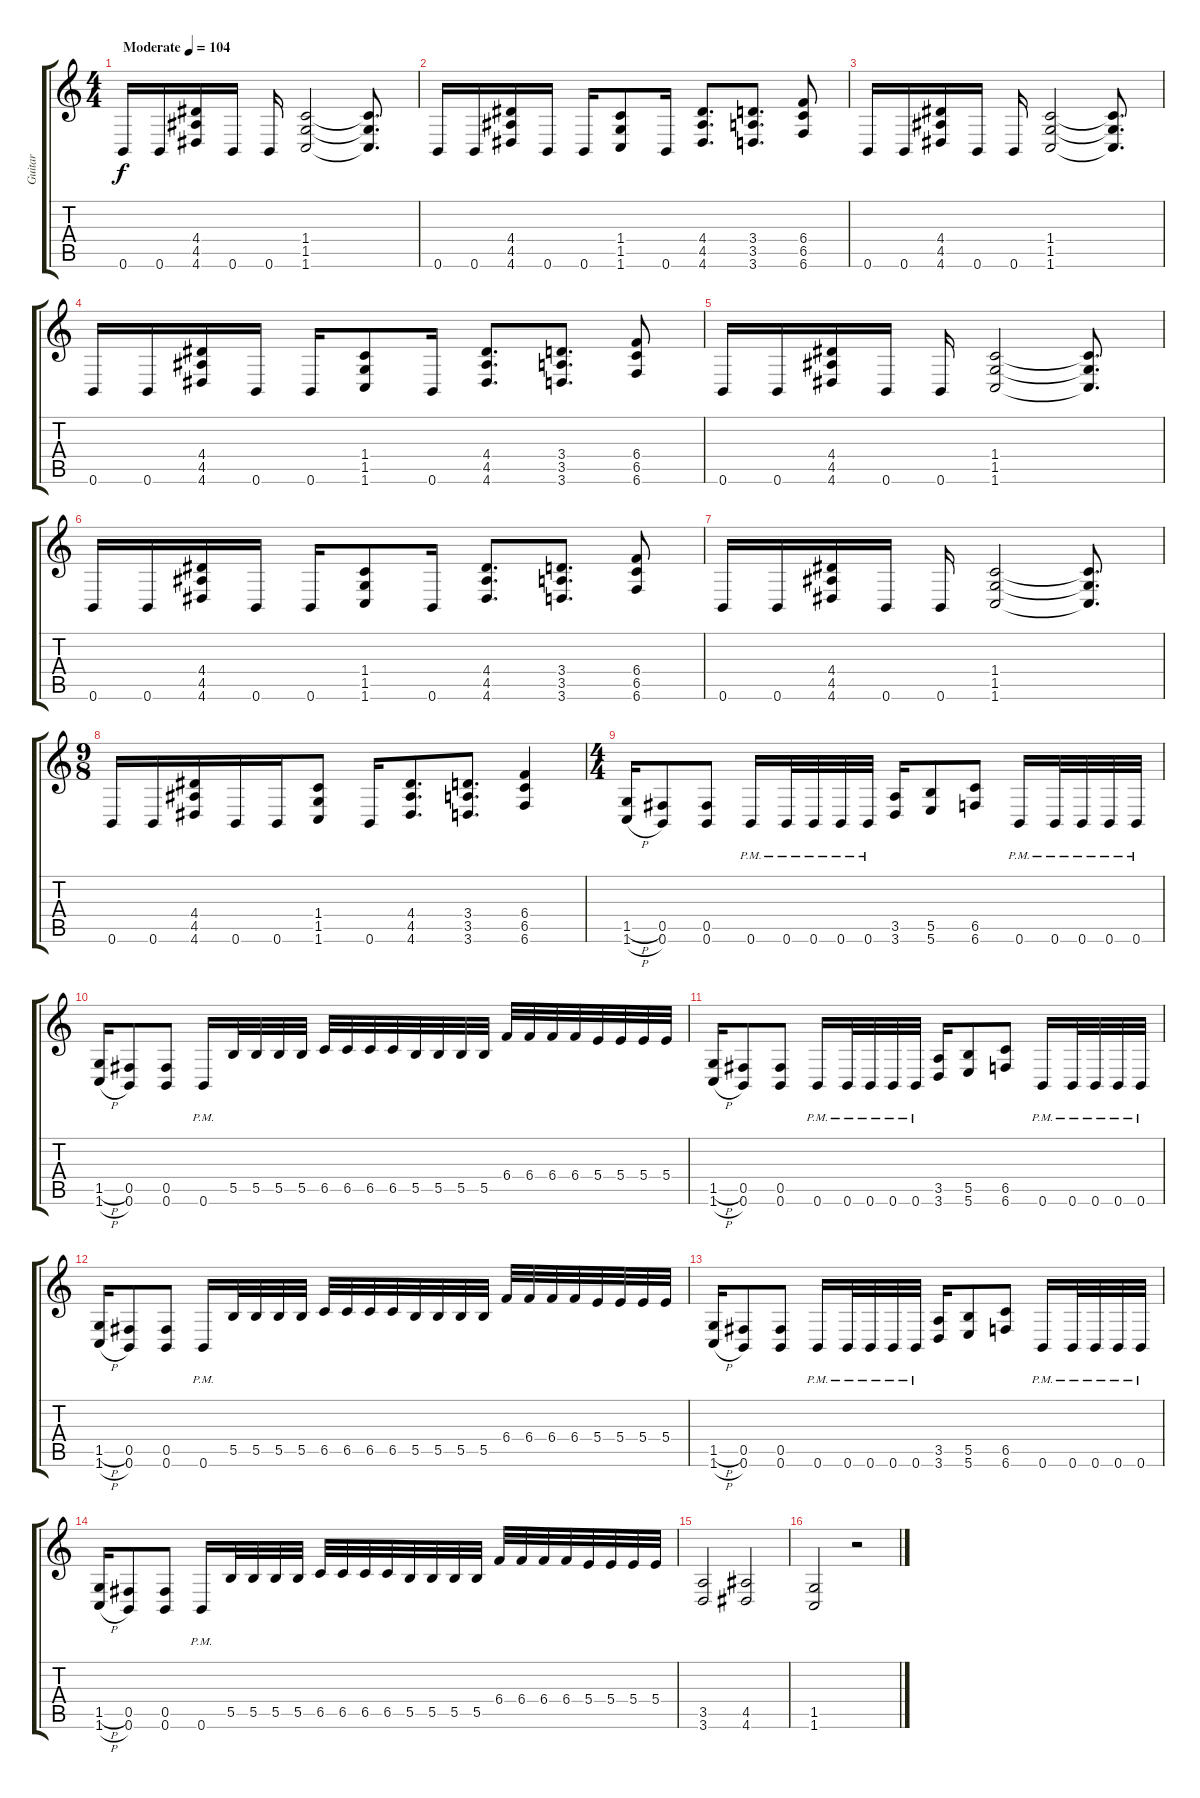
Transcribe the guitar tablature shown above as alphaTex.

\track ("Guitar" "Guitar") {instrument distortionguitar}
\staff {score tabs}
\tuning (Db4 Ab3 E3 B2 Gb2 B1) {hide}
\ts (4 4)
\tempo (104 "Moderate")
\clef g2
\ks c
0.6.16{dy f instrument distortionguitar} 0.6.16 (4.4 4.5 4.6).16 0.6.16 0.6.16 (1.4 1.5 1.6).2 (1.4{t} 1.5{t} 1.6{t}).8{d} |
0.6.16 0.6.16 (4.4 4.5 4.6).16 0.6.16 0.6.16 (1.4 1.5 1.6).8 0.6.16 (4.4 4.5 4.6).8{d} (3.4 3.5 3.6).8{d} (6.4 6.5 6.6).8 |
0.6.16 0.6.16 (4.4 4.5 4.6).16 0.6.16 0.6.16 (1.4 1.5 1.6).2 (1.4{t} 1.5{t} 1.6{t}).8{d} |
0.6.16 0.6.16 (4.4 4.5 4.6).16 0.6.16 0.6.16 (1.4 1.5 1.6).8 0.6.16 (4.4 4.5 4.6).8{d} (3.4 3.5 3.6).8{d} (6.4 6.5 6.6).8 |
0.6.16 0.6.16 (4.4 4.5 4.6).16 0.6.16 0.6.16 (1.4 1.5 1.6).2 (1.4{t} 1.5{t} 1.6{t}).8{d} |
0.6.16 0.6.16 (4.4 4.5 4.6).16 0.6.16 0.6.16 (1.4 1.5 1.6).8 0.6.16 (4.4 4.5 4.6).8{d} (3.4 3.5 3.6).8{d} (6.4 6.5 6.6).8 |
0.6.16 0.6.16 (4.4 4.5 4.6).16 0.6.16 0.6.16 (1.4 1.5 1.6).2 (1.4{t} 1.5{t} 1.6{t}).8{d} |
\ts (9 8)
0.6.16 0.6.16 (4.4 4.5 4.6).16 0.6.16 0.6.16 (1.4 1.5 1.6).8 0.6.16 (4.4 4.5 4.6).8{d} (3.4 3.5 3.6).8{d} (6.4 6.5 6.6).4 |
\ts (4 4)
(1.5{h} 1.6{h}).16 (0.5 0.6).8 (0.5 0.6).8 0.6{pm}.16 0.6{pm}.32 0.6{pm}.32 0.6{pm}.32 0.6{pm}.32 (3.5 3.6).16 (5.5 5.6).8 (6.5 6.6).8 0.6{pm}.16 0.6{pm}.32 0.6{pm}.32 0.6{pm}.32 0.6{pm}.32 |
(1.5{h} 1.6{h}).16 (0.5 0.6).8 (0.5 0.6).8 0.6{pm}.16 5.5.32 5.5.32 5.5.32 5.5.32 6.5.32 6.5.32 6.5.32 6.5.32 5.5.32 5.5.32 5.5.32 5.5.32 6.4.32 6.4.32 6.4.32 6.4.32 5.4.32 5.4.32 5.4.32 5.4.32 |
(1.5{h} 1.6{h}).16 (0.5 0.6).8 (0.5 0.6).8 0.6{pm}.16 0.6{pm}.32 0.6{pm}.32 0.6{pm}.32 0.6{pm}.32 (3.5 3.6).16 (5.5 5.6).8 (6.5 6.6).8 0.6{pm}.16 0.6{pm}.32 0.6{pm}.32 0.6{pm}.32 0.6{pm}.32 |
(1.5{h} 1.6{h}).16 (0.5 0.6).8 (0.5 0.6).8 0.6{pm}.16 5.5.32 5.5.32 5.5.32 5.5.32 6.5.32 6.5.32 6.5.32 6.5.32 5.5.32 5.5.32 5.5.32 5.5.32 6.4.32 6.4.32 6.4.32 6.4.32 5.4.32 5.4.32 5.4.32 5.4.32 |
(1.5{h} 1.6{h}).16 (0.5 0.6).8 (0.5 0.6).8 0.6{pm}.16 0.6{pm}.32 0.6{pm}.32 0.6{pm}.32 0.6{pm}.32 (3.5 3.6).16 (5.5 5.6).8 (6.5 6.6).8 0.6{pm}.16 0.6{pm}.32 0.6{pm}.32 0.6{pm}.32 0.6{pm}.32 |
(1.5{h} 1.6{h}).16 (0.5 0.6).8 (0.5 0.6).8 0.6{pm}.16 5.5.32 5.5.32 5.5.32 5.5.32 6.5.32 6.5.32 6.5.32 6.5.32 5.5.32 5.5.32 5.5.32 5.5.32 6.4.32 6.4.32 6.4.32 6.4.32 5.4.32 5.4.32 5.4.32 5.4.32 |
(3.5 3.6).2 (4.5 4.6).2 |
(1.5 1.6).2 r.2
